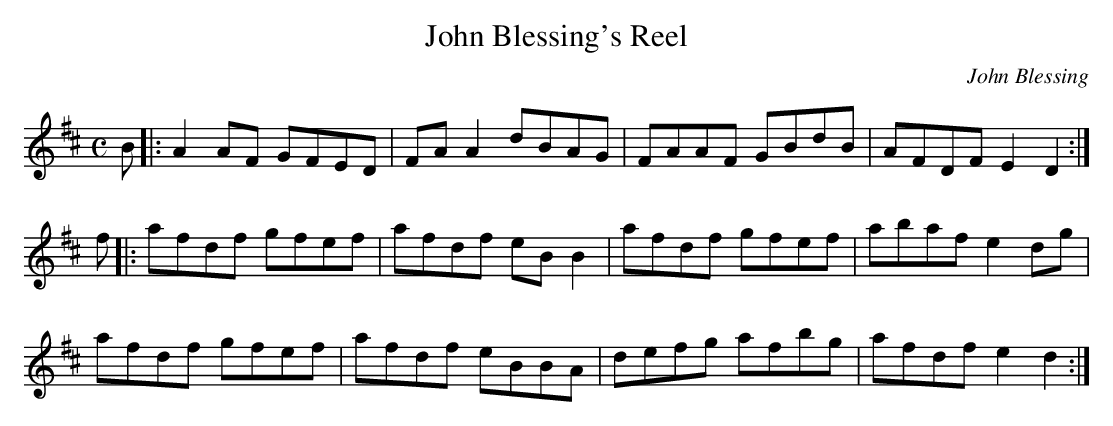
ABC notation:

X:1
T:John Blessing's Reel
C:John Blessing
M:C
K:D
B |: A2 AF GFED | FA A2 dBAG | FAAF GBdB | AFDF E2D2:|
f |: afdf gfef | afdf eB B2 | afdf gfef | abaf e2 dg |
afdf gfef | afdf eBBA | defg afbg | afdf e2d2:|
